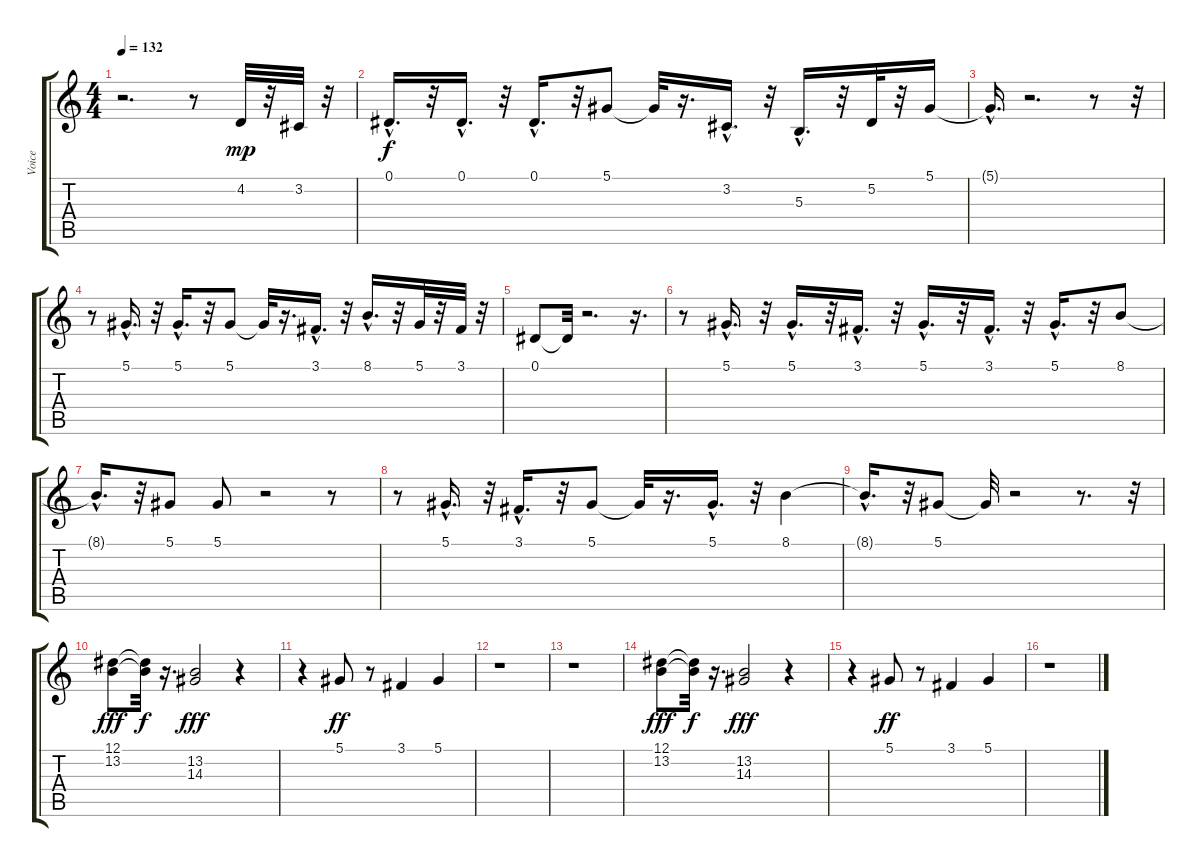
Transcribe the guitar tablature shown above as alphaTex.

\track ("Voice" "Voice") {instrument synthvoice}
\staff {score tabs}
\tuning (Eb4 Bb3 Gb3 Db3 Ab2 Eb2) {hide}
\ts (4 4)
\tempo 132
\clef g2
\ks c
r.2{d dy f} r.8 4.2.32{dy mp} r.32 3.2.32 r.32 |
0.1{hac}.16{d dy f} r.32 0.1{hac}.16{d} r.32 0.1{hac}.16{d} r.32 5.1.8 5.1{t}.32 r.16{d} 3.2{hac}.16{d} r.32 5.3{hac}.16{d} r.32 5.2.32 r.32 5.1.16 |
5.1{hac t}.16{d} r.2{d} r.8 r.32 |
r.8 5.1{hac}.16{d} r.32 5.1{hac}.16{d} r.32 5.1.8 5.1{t}.32 r.16{d} 3.1{hac}.16{d} r.32 8.1{hac}.16{d} r.32 5.1.32 r.32 3.1.32 r.32 |
0.1.8 0.1{t}.32 r.2{d} r.16{d} |
r.8 5.1{hac}.16{d} r.32 5.1{hac}.16{d} r.32 3.1{hac}.16{d} r.32 5.1{hac}.16{d} r.32 3.1{hac}.16{d} r.32 5.1{hac}.16{d} r.32 8.1.8 |
8.1{hac t}.16{d} r.32 5.1.8 5.1.8 r.2 r.8 |
r.8 5.1{hac}.16{d} r.32 3.1{hac}.16{d} r.32 5.1.8 5.1{t}.32 r.16{d} 5.1{hac}.16{d} r.32 8.1.4 |
8.1{hac t}.16{d} r.32 5.1.8 5.1{t}.32 r.2 r.8{d} r.32 |
(12.1 13.2).8{dy fff} (12.1{t} 13.2{t}).32{dy f} r.16{d} (13.2 14.3).2{dy fff} r.4 |
r.4 5.1.8{dy ff} r.8 3.1.4 5.1.4 |
r.1 |
r.1 |
(12.1 13.2).8{dy fff} (12.1{t} 13.2{t}).32{dy f} r.16{d} (13.2 14.3).2{dy fff} r.4 |
r.4 5.1.8{dy ff} r.8 3.1.4 5.1.4 |
r.1
